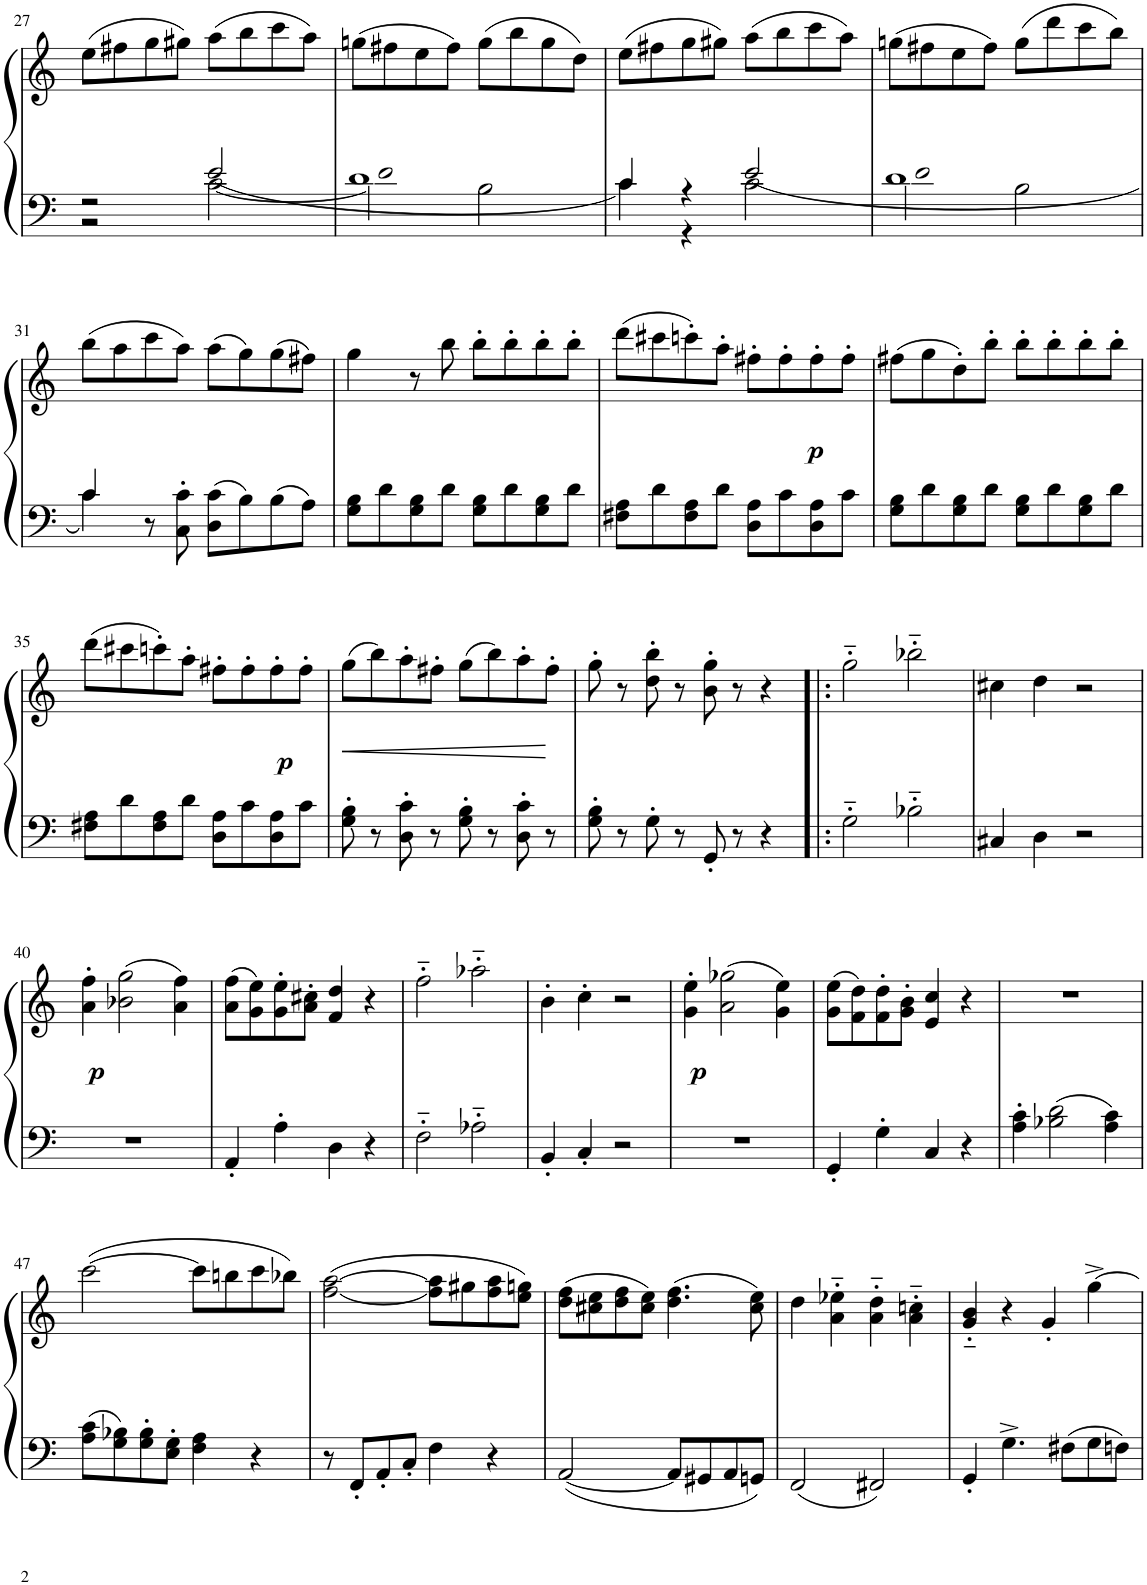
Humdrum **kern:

**kern	**kern	**dynam
*part1	*part1	*part1
*staff2	*staff1	*staff1/2
*I"Piano	*	*
*I'Pno	*	*
!!LO:PB:g=z
*clefF4	*clefG2	*
*k[]	*k[]	*
*M4/4	*M4/4	*
*met(c)	*met(c)	*
=27	=27	=27
*^	*	*
2r	2r	(8ee\L	.
.	.	8ff#X\	.
.	.	8gg\	.
.	.	8gg#X\J)	.
2e/	[2c\	(8aa\L	.
.	.	8bb\	.
.	.	8ccc\	.
.	.	8aa\J)	.
=28	=28	=28	=28
1d	2c\]	(8ggn\L	.
.	.	8ff#X\	.
.	.	8ee\	.
.	.	8ff#\J)	.
.	2B\	(8gg\L	.
.	.	8bb\	.
.	.	8gg\	.
.	.	8dd\J)	.
=29	=29	=29	=29
4c/	4c\	(8ee\L	.
.	.	8ff#X\	.
4r	4r	8gg\	.
.	.	8gg#X\J)	.
2e/	2c\	(8aa\L	.
.	.	8bb\	.
.	.	8ccc\	.
.	.	8aa\J)	.
=30	=30	=30	=30
1d	2c\	(8ggn\L	.
.	.	8ff#X\	.
.	.	8ee\	.
.	.	8ff#\J)	.
.	2B\	(8gg\L	.
.	.	8ddd\	.
.	.	8ccc\	.
.	.	8bb\J)	.
!!LO:LB:g=z
=31	=31	=31	=31
4c/	4c\	(8bb\L	.
.	.	8aa\	.
8r	4ryy	8ccc\	.
8C\' 8c\'	.	8aa\J)	.
8D\ 8c\L	2ryy	(8aa\L	.
8B\	.	8gg\)	.
8B\	.	(8gg\	.
8A\J	.	8ff#X\J)	.
*v	*v	*	*
=32	=32	=32
8G\ 8B\L	4gg\	.
8d\	.	.
8G\ 8B\	8r	.
8d\J	8bb\	.
8G\ 8B\L	8bb'\L	.
8d\	8bb'\	.
8G\ 8B\	8bb'\	.
8d\J	8bb'\J	.
=33	=33	=33
8F#X\ 8A\L	(8ddd\L	.
8d\	8ccc#X\	.
!	!	!LO:DY:b
8F#\ 8A\	8cccn'\)	p
8d\J	8aa'\J	.
8D\ 8A\L	8ff#X'\L	.
8c\	8ff#'\	.
8D\ 8A\	8ff#'\	.
8c\J	8ff#'\J	.
=34	=34	=34
8G\ 8B\L	(8ff#X\L	.
8d\	8gg\	.
8G\ 8B\	8dd'\)	.
8d\J	8bb'\J	.
8G\ 8B\L	8bb'\L	.
8d\	8bb'\	.
8G\ 8B\	8bb'\	.
8d\J	8bb'\J	.
!!LO:LB:g=z
=35	=35	=35
8F#X\ 8A\L	(8ddd\L	.
8d\	8ccc#X\	.
8F#\ 8A\	8cccn'\)	.
!	!	!LO:DY:b
8d\J	8aa'\J	p
8D\ 8A\L	8ff#X'\L	.
8c\	8ff#'\	.
8D\ 8A\	8ff#'\	.
8c\J	8ff#'\J	.
=36	=36	=36
!	!	!LO:HP:b
8G\' 8B\'	(8gg\L	<
8r	8bb\)	.
8D\' 8c\'	8aa'\	.
8r	8ff#X'\J	.
8G\' 8B\'	(8gg\L	.
8r	8bb\)	.
8D\' 8c\'	8aa'\	.
8r	8ff#'\J	[
=37	=37	=37
8G\' 8B\'	8gg'\	.
8r	8r	.
8G'\	8dd\' 8bb\'	.
8r	8r	.
8GG'/	8b\' 8gg\'	.
8r	8r	.
4r	4r	.
=38!|:	=38!|:	=38!|:
2G'~\	2gg'~\	.
2B-X'~\	2bb-X'~\	.
=39	=39	=39
4C#X/	4cc#X\	.
4D\	4dd\	.
2r	2r	.
!!LO:LB:g=z
=40	=40	=40
!	!	!LO:DY:b
1r	4a\' 4ff\'	p
.	(2b-X\ 2gg\	.
.	4a\ 4ff\)	.
=41	=41	=41
4AA'/	(8a\ 8ff\L	.
.	8g\ 8ee\)	.
4A'\	8g\' 8ee\'	.
.	8a\' 8cc#X\'J	.
4D\	4f/ 4dd/	.
4r	4r	.
=42	=42	=42
2F'~\	2ff'~\	.
2A-X'~\	2aa-X'~\	.
=43	=43	=43
4BB'/	4b'\	.
4C'/	4cc'\	.
2r	2r	.
=44	=44	=44
!	!	!LO:DY:b
1r	4g\' 4ee\'	p
.	(2a\ 2gg-X\	.
.	4g\ 4ee\)	.
=45	=45	=45
4GG'/	(8g\ 8ee\L	.
.	8f\ 8dd\)	.
4G'\	8f\' 8dd\'	.
.	8g\' 8b\'J	.
4C/	4e/ 4cc/	.
4r	4r	.
=46	=46	=46
4A\' 4c\'	1r	.
2B-X\ 2d\	.	.
4A\ 4c\	.	.
!!LO:LB:g=z
=47	=47	=47
8A\ 8c\L	([2ccc\	.
8G\ 8B-X\	.	.
8G\' 8B-\'	.	.
8E\' 8G\'J	.	.
4F\ 4A\	8ccc\L]	.
.	8bbn\	.
4r	8ccc\	.
.	8bb-X\J)	.
=48	=48	=48
8r	([2ff\ [2aa\	.
8FF'/L	.	.
8AA'/	.	.
8C'/J	.	.
4F\	8ff\] 8aa\]L	.
.	8gg#X\	.
4r	8ff\ 8aa\	.
.	8ee\ 8ggn\J)	.
=49	=49	=49
[2AA/	(8dd\ 8ff\L	.
.	8cc#X\ 8ee\	.
.	8dd\ 8ff\	.
.	8cc#\ 8ee\J)	.
8AA/L]	(4.dd\ 4.ff\	.
8GG#X/	.	.
8AA/	.	.
8GGn/J	8cc#\ 8ee\)	.
=50	=50	=50
2FF/	4dd\	.
.	4a\'~ 4ee-X\'~	.
2FF#X/	4a\'~ 4dd\'~	.
.	4a\'~ 4ccn\'~	.
=51	=51	=51
4GG'/	4g/'~ 4b/'~	.
4.G^\	4r	.
.	4g'/	.
8F#X\L	.	.
8G\	[4gg^\	.
8Fn\J	.	.
=	=	=
*-	*-	*-
